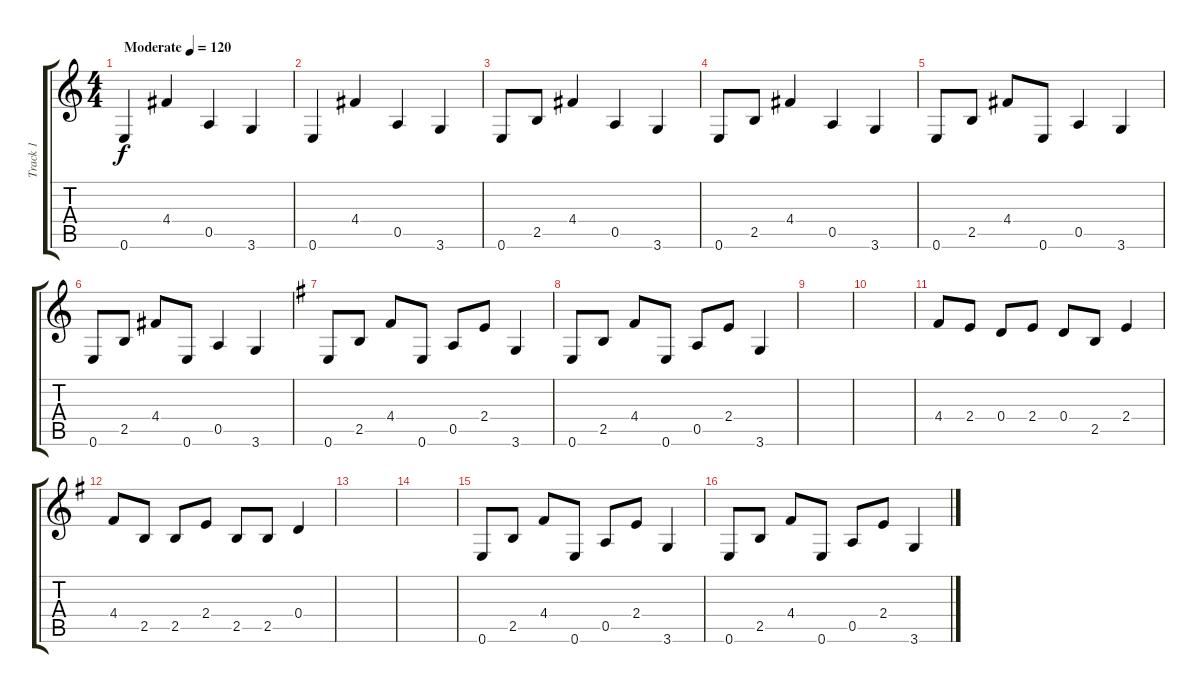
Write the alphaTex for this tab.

\track ("Track 1" "Track 1") {instrument acousticguitarsteel}
\staff {score tabs}
\tuning (E4 B3 G3 D3 A2 E2) {hide}
\ts (4 4)
\tempo (120 "Moderate")
\clef g2
\ks c
0.6.4{dy f instrument acousticguitarsteel} 4.4.4 0.5.4 3.6.4 |
0.6.4 4.4.4 0.5.4 3.6.4 |
0.6.8 2.5.8 4.4.4 0.5.4 3.6.4 |
0.6.8 2.5.8 4.4.4 0.5.4 3.6.4 |
0.6.8 2.5.8 4.4.8 0.6.8 0.5.4 3.6.4 |
0.6.8 2.5.8 4.4.8 0.6.8 0.5.4 3.6.4 |
\ks g
0.6.8 2.5.8 4.4.8 0.6.8 0.5.8 2.4.8 3.6.4 |
0.6.8 2.5.8 4.4.8 0.6.8 0.5.8 2.4.8 3.6.4 |
|
|
4.4.8 2.4.8 0.4.8 2.4.8 0.4.8 2.5.8 2.4.4 |
4.4.8 2.5.8 2.5.8 2.4.8 2.5.8 2.5.8 0.4.4 |
|
|
0.6.8 2.5.8 4.4.8 0.6.8 0.5.8 2.4.8 3.6.4 |
0.6.8 2.5.8 4.4.8 0.6.8 0.5.8 2.4.8 3.6.4
